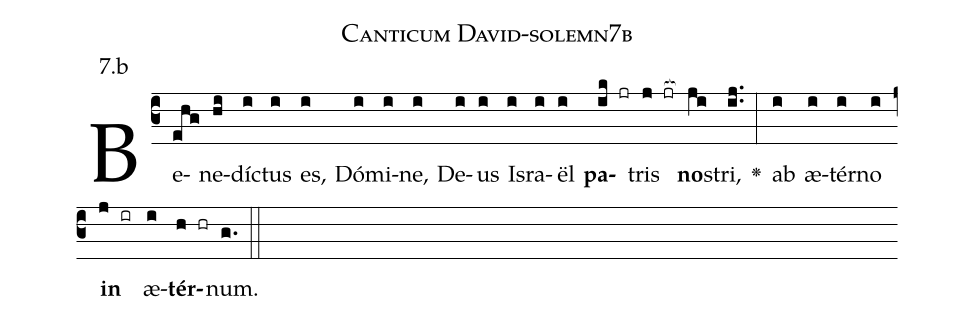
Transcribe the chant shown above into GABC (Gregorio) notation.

name: Canticum David-solemn7b;
annotation: 7.b;
%%
(c3)Be(ehg)ne(hi)dí(i)ctus(i) es,(i) Dó(i)mi(i)ne,(i) De(i)us(i) Is(i)ra(i)ël(i) <b>pa</b>(ik jr)tris(j jr[ocb:1{]) <b>no</b>(ji[ocb:0}])stri,(ij..) <v>\greheightstar</v>(:) ab(i) æ(i)tér(i)no(i) <b>in</b>(j ir) æ(i)<b>tér</b>(h hr)num.(g.) (::)


%E(i) u(i) o(j) u(i) a(h) e.(g.) (::)
